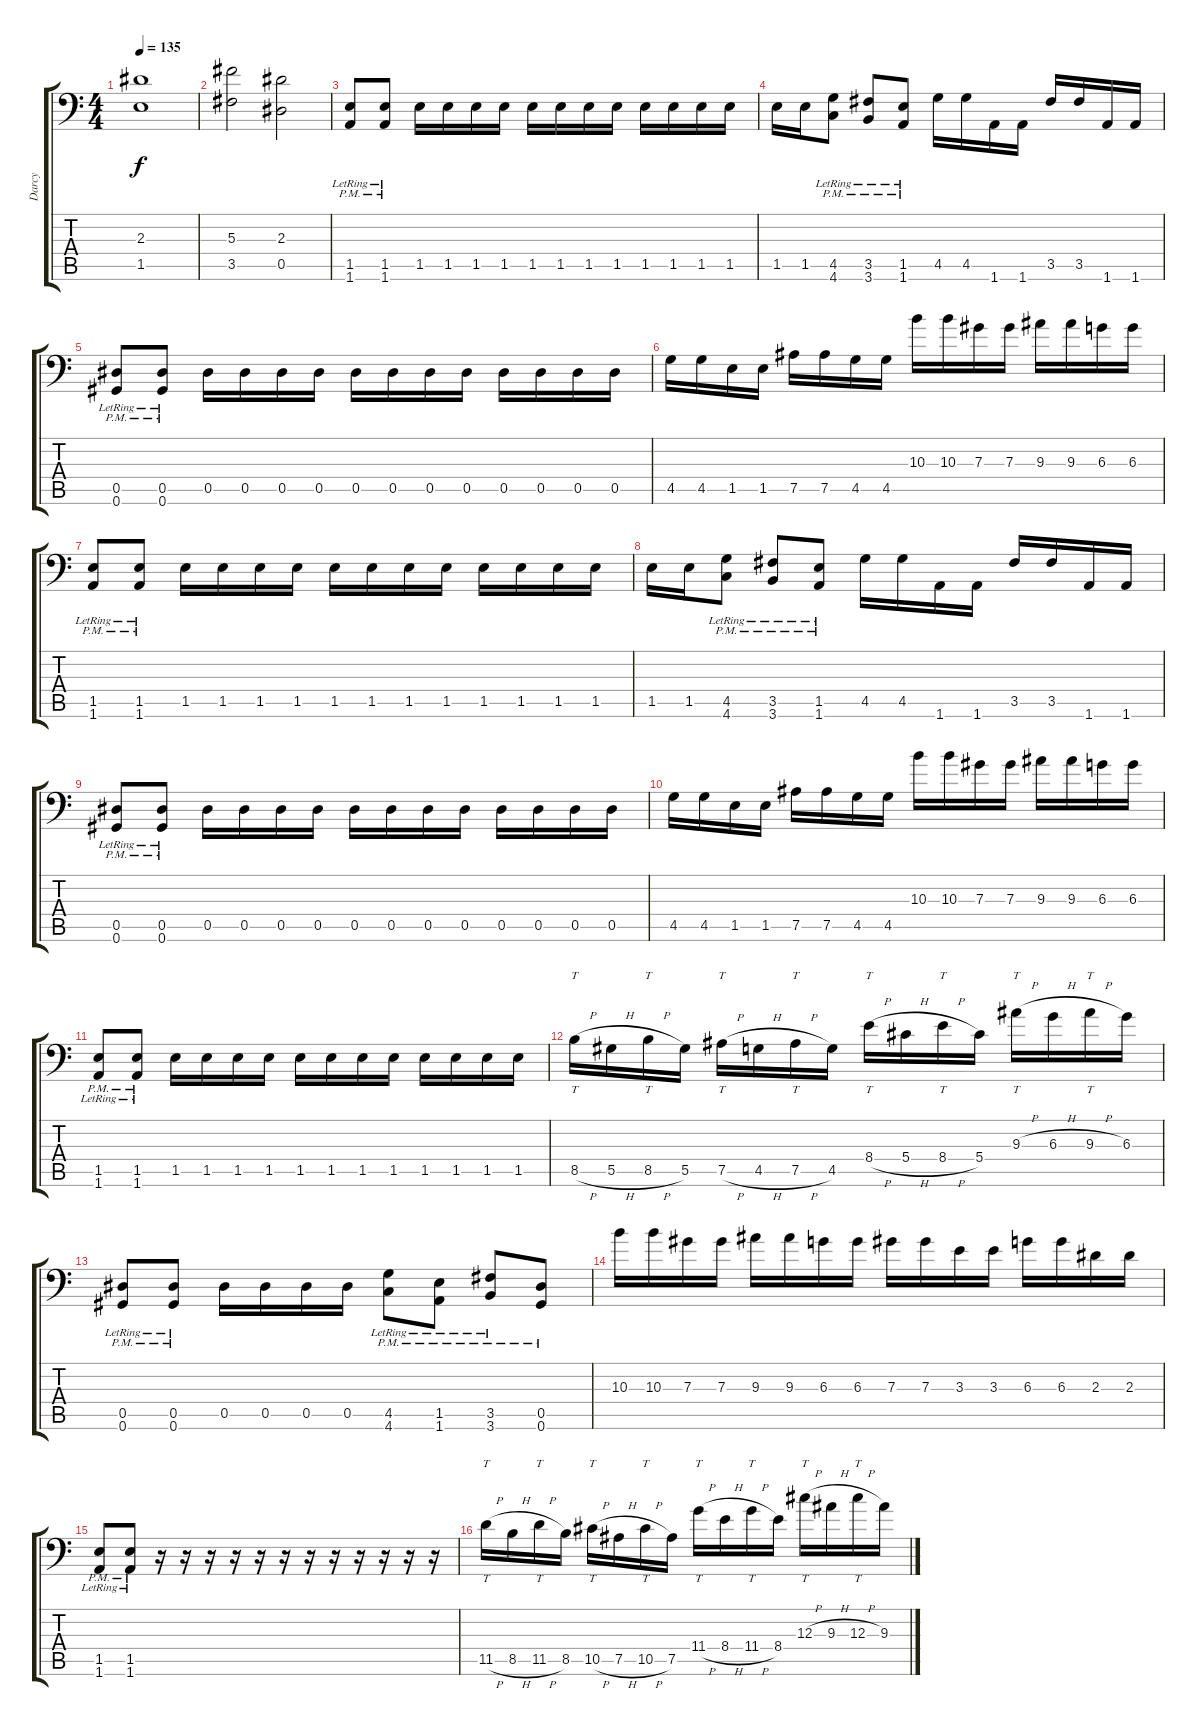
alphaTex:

\track ("Darcy" "Darcy") {instrument distortionguitar}
\staff {score tabs}
\tuning (Bb3 F3 Db3 Ab2 Eb2 Ab1) {hide}
\ts (4 4)
\tempo 135
\clef f4
\ks c
(2.3 1.5).1{dy f} |
(5.3 3.5).2 (2.3 0.5).2 |
(1.5{pm lr} 1.6{pm lr}).8 (1.5{pm lr} 1.6{pm}).8 1.5.16 1.5.16 1.5.16 1.5.16 1.5.16 1.5.16 1.5.16 1.5.16 1.5.16 1.5.16 1.5.16 1.5.16 |
1.5.16 1.5.16 (4.5{pm lr} 4.6{pm lr}).8 (3.5{pm lr} 3.6{pm lr}).8 (1.5{pm lr} 1.6{pm}).8 4.5.16 4.5.16 1.6.16 1.6.16 3.5.16 3.5.16 1.6.16 1.6.16 |
(0.5{pm lr} 0.6{pm lr}).8 (0.5{pm lr} 0.6{pm}).8 0.5.16 0.5.16 0.5.16 0.5.16 0.5.16 0.5.16 0.5.16 0.5.16 0.5.16 0.5.16 0.5.16 0.5.16 |
4.5.16 4.5.16 1.5.16 1.5.16 7.5.16 7.5.16 4.5.16 4.5.16 10.3.16 10.3.16 7.3.16 7.3.16 9.3.16 9.3.16 6.3.16 6.3.16 |
(1.5{pm lr} 1.6{pm lr}).8 (1.5{pm lr} 1.6{pm}).8 1.5.16 1.5.16 1.5.16 1.5.16 1.5.16 1.5.16 1.5.16 1.5.16 1.5.16 1.5.16 1.5.16 1.5.16 |
1.5.16 1.5.16 (4.5{pm lr} 4.6{pm lr}).8 (3.5{pm lr} 3.6{pm lr}).8 (1.5{pm lr} 1.6{pm}).8 4.5.16 4.5.16 1.6.16 1.6.16 3.5.16 3.5.16 1.6.16 1.6.16 |
(0.5{pm lr} 0.6{pm lr}).8 (0.5{pm lr} 0.6{pm}).8 0.5.16 0.5.16 0.5.16 0.5.16 0.5.16 0.5.16 0.5.16 0.5.16 0.5.16 0.5.16 0.5.16 0.5.16 |
4.5.16 4.5.16 1.5.16 1.5.16 7.5.16 7.5.16 4.5.16 4.5.16 10.3.16 10.3.16 7.3.16 7.3.16 9.3.16 9.3.16 6.3.16 6.3.16 |
(1.5{pm lr} 1.6{pm lr}).8 (1.5{pm lr} 1.6{pm}).8 1.5.16 1.5.16 1.5.16 1.5.16 1.5.16 1.5.16 1.5.16 1.5.16 1.5.16 1.5.16 1.5.16 1.5.16 |
8.5{h}.16{tt} 5.5{h}.16 8.5{h}.16{tt} 5.5.16 7.5{h}.16{tt} 4.5{h}.16 7.5{h}.16{tt} 4.5.16 8.4{h}.16{tt} 5.4{h}.16 8.4{h}.16{tt} 5.4.16 9.3{h}.16{tt} 6.3{h}.16 9.3{h}.16{tt} 6.3.16 |
(0.5{pm lr} 0.6{pm lr}).8 (0.5{pm lr} 0.6{pm}).8 0.5.16 0.5.16 0.5.16 0.5.16 (4.5{pm lr} 4.6{pm lr}).8 (1.5{pm lr} 1.6{pm lr}).8 (3.5{pm lr} 3.6{pm lr}).8 (0.5{pm} 0.6{pm}).8 |
10.3.16 10.3.16 7.3.16 7.3.16 9.3.16 9.3.16 6.3.16 6.3.16 7.3.16 7.3.16 3.3.16 3.3.16 6.3.16 6.3.16 2.3.16 2.3.16 |
(1.5{pm lr} 1.6{pm lr}).8 (1.5{pm lr} 1.6{pm}).8 r.16 r.16 r.16 r.16 r.16 r.16 r.16 r.16 r.16 r.16 r.16 r.16 |
11.5{h}.16{tt} 8.5{h}.16 11.5{h}.16{tt} 8.5.16 10.5{h}.16{tt} 7.5{h}.16 10.5{h}.16{tt} 7.5.16 11.4{h}.16{tt} 8.4{h}.16 11.4{h}.16{tt} 8.4.16 12.3{h}.16{tt} 9.3{h}.16 12.3{h}.16{tt} 9.3.16
